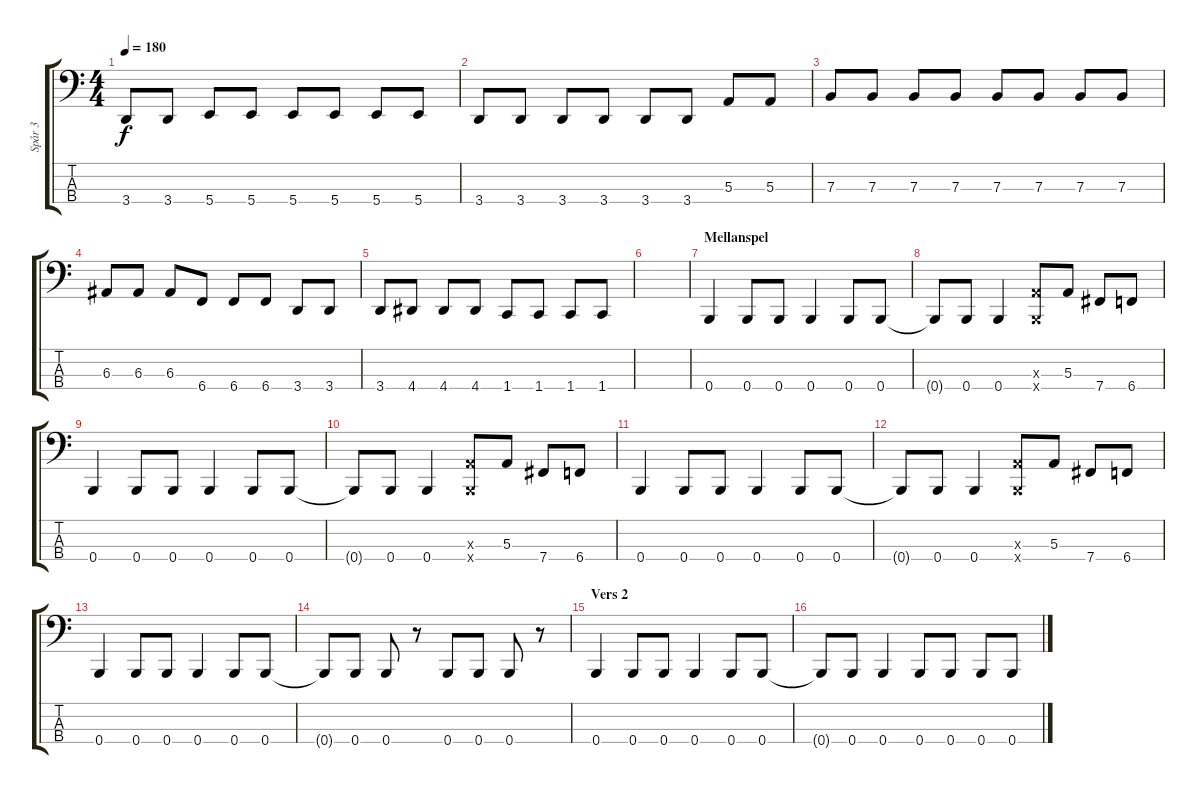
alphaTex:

\track ("Spår 3" "Spår 3") {instrument electricbasspick}
\staff {score tabs}
\tuning (D2 A1 E1 B0) {hide}
\ts (4 4)
\tempo 180
\clef f4
\ks c
3.4.8{dy f} 3.4.8 5.4.8 5.4.8 5.4.8 5.4.8 5.4.8 5.4.8 |
3.4.8 3.4.8 3.4.8 3.4.8 3.4.8 3.4.8 5.3.8 5.3.8 |
7.3.8 7.3.8 7.3.8 7.3.8 7.3.8 7.3.8 7.3.8 7.3.8 |
6.3.8 6.3.8 6.3.8 6.4.8 6.4.8 6.4.8 3.4.8 3.4.8 |
3.4.8 4.4.8 4.4.8 4.4.8 1.4.8 1.4.8 1.4.8 1.4.8 |
|
\section ("" "Mellanspel")
0.4.4 0.4.8 0.4.8 0.4.4 0.4.8 0.4.8 |
0.4{t}.8 0.4.8 0.4.4 (5.3{x} 0.4{x}).8 5.3.8 7.4.8 6.4.8 |
0.4.4 0.4.8 0.4.8 0.4.4 0.4.8 0.4.8 |
0.4{t}.8 0.4.8 0.4.4 (5.3{x} 0.4{x}).8 5.3.8 7.4.8 6.4.8 |
0.4.4 0.4.8 0.4.8 0.4.4 0.4.8 0.4.8 |
0.4{t}.8 0.4.8 0.4.4 (5.3{x} 0.4{x}).8 5.3.8 7.4.8 6.4.8 |
0.4.4 0.4.8 0.4.8 0.4.4 0.4.8 0.4.8 |
0.4{t}.8 0.4.8 0.4.8 r.8 0.4.8 0.4.8 0.4.8 r.8 |
\section ("" "Vers 2")
0.4.4 0.4.8 0.4.8 0.4.4 0.4.8 0.4.8 |
0.4{t}.8 0.4.8 0.4.4 0.4.8 0.4.8 0.4.8 0.4.8
